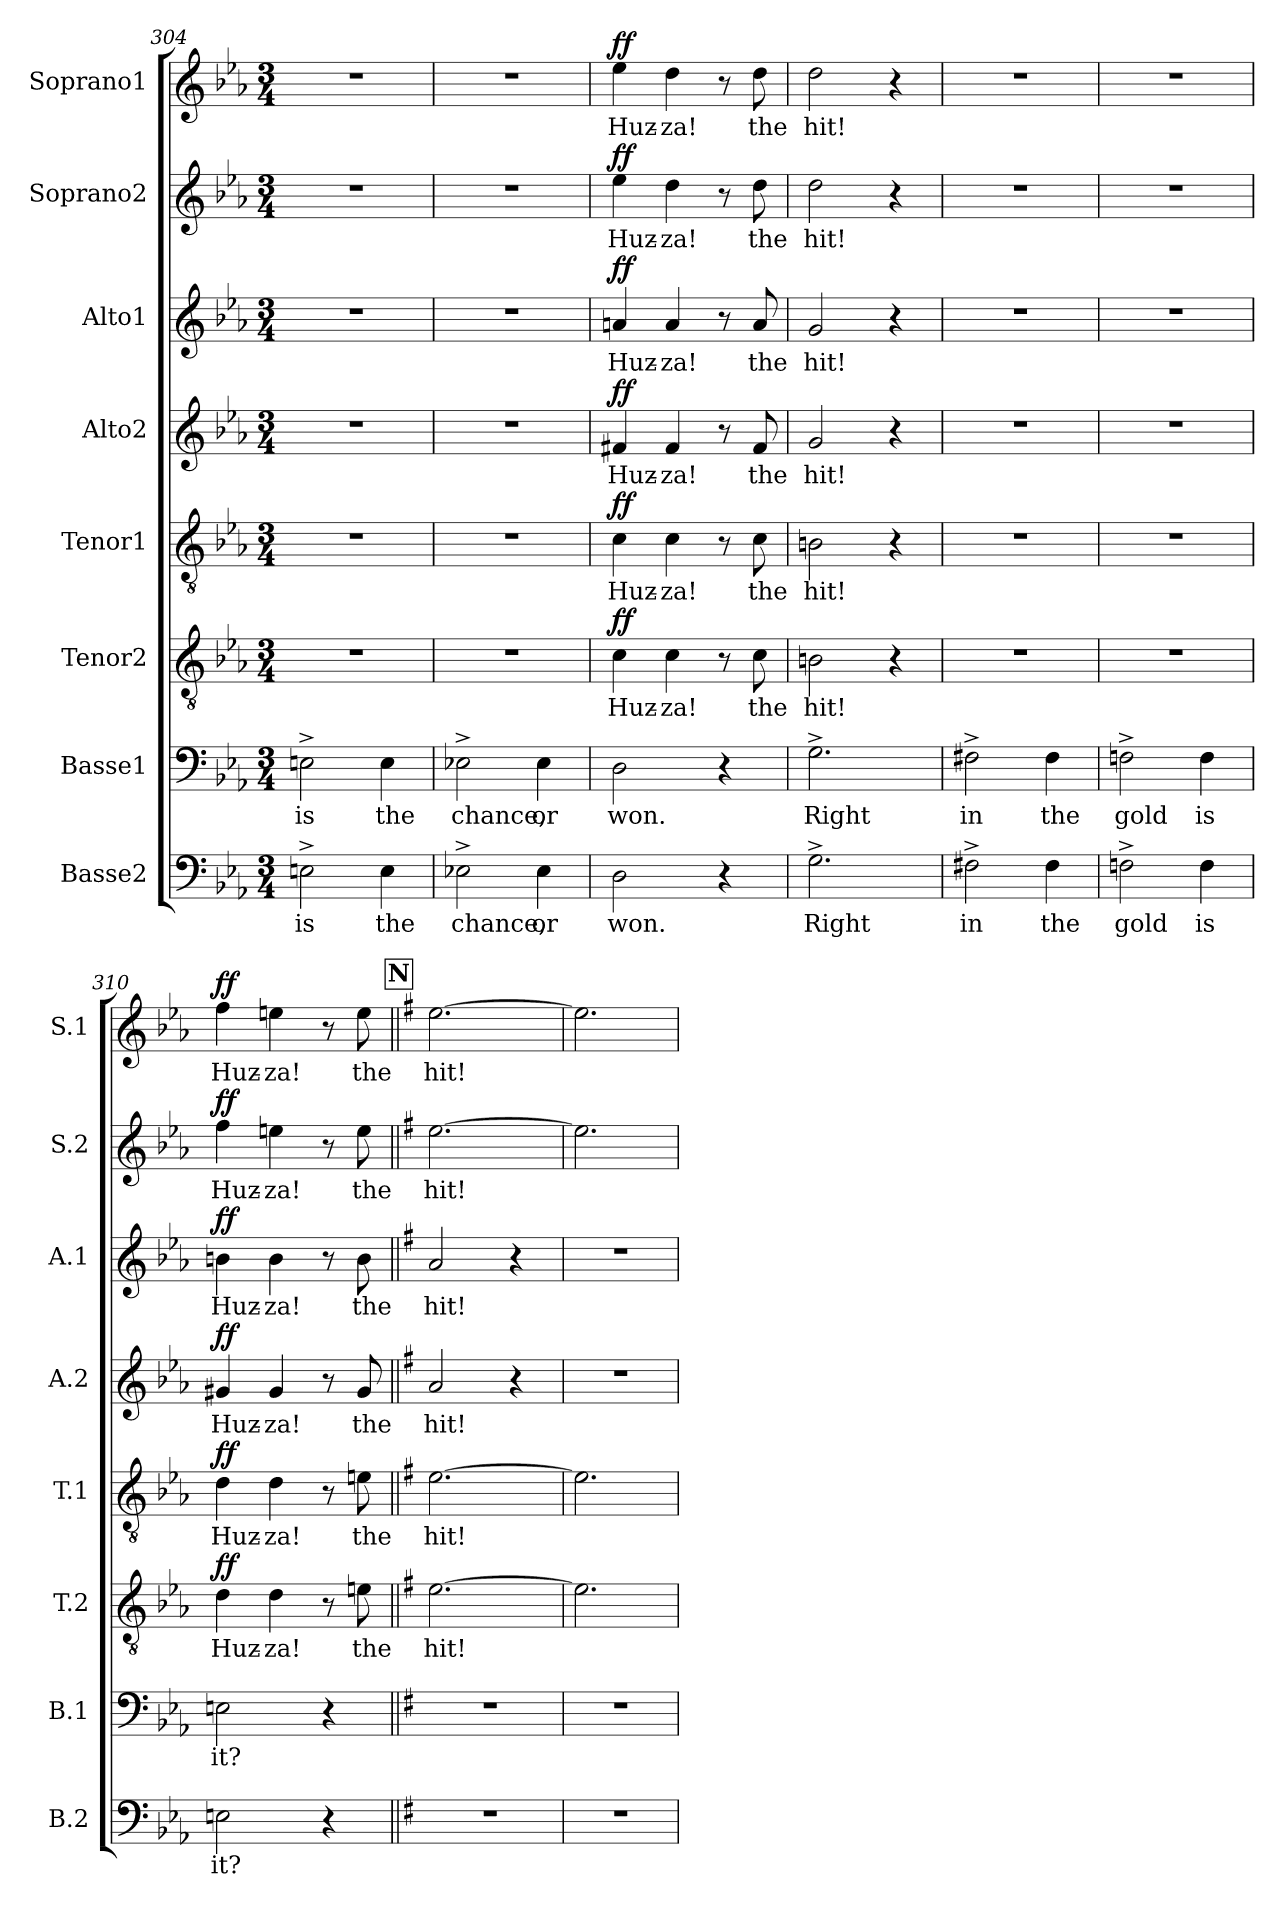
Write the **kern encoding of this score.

**kern	**text	**kern	**text	**kern	**text	**dynam	**kern	**text	**dynam	**kern	**text	**dynam	**kern	**text	**dynam	**kern	**text	**dynam	**kern	**text	**dynam
*part8	*part8	*part7	*part7	*part6	*part6	*part6	*part5	*part5	*part5	*part4	*part4	*part4	*part3	*part3	*part3	*part2	*part2	*part2	*part1	*part1	*part1
*staff8	*staff8	*staff7	*staff7	*staff6	*staff6	*staff6	*staff5	*staff5	*staff5	*staff4	*staff4	*staff4	*staff3	*staff3	*staff3	*staff2	*staff2	*staff2	*staff1	*staff1	*staff1
*I"Basse2	*	*I"Basse1	*	*I"Tenor2	*	*	*I"Tenor1	*	*	*I"Alto2	*	*	*I"Alto1	*	*	*I"Soprano2	*	*	*I"Soprano1	*	*
*I'B.2	*	*I'B.1	*	*I'T.2	*	*	*I'T.1	*	*	*I'A.2	*	*	*I'A.1	*	*	*I'S.2	*	*	*I'S.1	*	*
*clefF4	*	*clefF4	*	*clefGv2	*	*	*clefGv2	*	*	*clefG2	*	*	*clefG2	*	*	*clefG2	*	*	*clefG2	*	*
*k[b-e-a-]	*	*k[b-e-a-]	*	*k[b-e-a-]	*	*	*k[b-e-a-]	*	*	*k[b-e-a-]	*	*	*k[b-e-a-]	*	*	*k[b-e-a-]	*	*	*k[b-e-a-]	*	*
*M3/4	*	*M3/4	*	*M3/4	*	*	*M3/4	*	*	*M3/4	*	*	*M3/4	*	*	*M3/4	*	*	*M3/4	*	*
=304	=304	=304	=304	=304	=304	=304	=304	=304	=304	=304	=304	=304	=304	=304	=304	=304	=304	=304	=304	=304	=304
!	!LO:LY:b	!	!LO:LY:b	!	!	!	!	!	!	!	!	!	!	!	!	!	!	!	!	!	!
2En^\	is	2En^\	is	2.r	.	.	2.r	.	.	2.r	.	.	2.r	.	.	2.r	.	.	2.r	.	.
!	!LO:LY:b	!	!LO:LY:b	!	!	!	!	!	!	!	!	!	!	!	!	!	!	!	!	!	!
4E\	the	4E\	the	.	.	.	.	.	.	.	.	.	.	.	.	.	.	.	.	.	.
=305	=305	=305	=305	=305	=305	=305	=305	=305	=305	=305	=305	=305	=305	=305	=305	=305	=305	=305	=305	=305	=305
!	!LO:LY:b	!	!LO:LY:b	!	!	!	!	!	!	!	!	!	!	!	!	!	!	!	!	!	!
2E-X^\	chance,	2E-X^\	chance,	2.r	.	.	2.r	.	.	2.r	.	.	2.r	.	.	2.r	.	.	2.r	.	.
!	!LO:LY:b	!	!LO:LY:b	!	!	!	!	!	!	!	!	!	!	!	!	!	!	!	!	!	!
4E-\	or	4E-\	or	.	.	.	.	.	.	.	.	.	.	.	.	.	.	.	.	.	.
=306	=306	=306	=306	=306	=306	=306	=306	=306	=306	=306	=306	=306	=306	=306	=306	=306	=306	=306	=306	=306	=306
!	!LO:LY:b	!	!LO:LY:b	!	!LO:LY:b	!LO:DY:a	!	!LO:LY:b	!LO:DY:a	!	!LO:LY:b	!LO:DY:a	!	!LO:LY:b	!LO:DY:a	!	!LO:LY:b	!LO:DY:a	!	!LO:LY:b	!LO:DY:a
2D\	won.	2D\	won.	4c\	Huz-	ff	4c\	Huz-	ff	4f#X/	Huz-	ff	4an/	Huz-	ff	4ee-\	Huz-	ff	4ee-\	Huz-	ff
!	!	!	!	!	!LO:LY:b	!	!	!LO:LY:b	!	!	!LO:LY:b	!	!	!LO:LY:b	!	!	!LO:LY:b	!	!	!LO:LY:b	!
.	.	.	.	4c\	-za!	.	4c\	-za!	.	4f#/	-za!	.	4a/	-za!	.	4dd\	-za!	.	4dd\	-za!	.
4r	.	4r	.	8r	.	.	8r	.	.	8r	.	.	8r	.	.	8r	.	.	8r	.	.
!	!	!	!	!	!LO:LY:b	!	!	!LO:LY:b	!	!	!LO:LY:b	!	!	!LO:LY:b	!	!	!LO:LY:b	!	!	!LO:LY:b	!
.	.	.	.	8c\	the	.	8c\	the	.	8f#/	the	.	8a/	the	.	8dd\	the	.	8dd\	the	.
=307	=307	=307	=307	=307	=307	=307	=307	=307	=307	=307	=307	=307	=307	=307	=307	=307	=307	=307	=307	=307	=307
!	!LO:LY:b	!	!LO:LY:b	!	!LO:LY:b	!	!	!LO:LY:b	!	!	!LO:LY:b	!	!	!LO:LY:b	!	!	!LO:LY:b	!	!	!LO:LY:b	!
2.G^\	Right	2.G^\	Right	2Bn\	hit!	.	2Bn\	hit!	.	2g/	hit!	.	2g/	hit!	.	2dd\	hit!	.	2dd\	hit!	.
.	.	.	.	4r	.	.	4r	.	.	4r	.	.	4r	.	.	4r	.	.	4r	.	.
=308	=308	=308	=308	=308	=308	=308	=308	=308	=308	=308	=308	=308	=308	=308	=308	=308	=308	=308	=308	=308	=308
!	!LO:LY:b	!	!LO:LY:b	!	!	!	!	!	!	!	!	!	!	!	!	!	!	!	!	!	!
2F#X^\	in	2F#X^\	in	2.r	.	.	2.r	.	.	2.r	.	.	2.r	.	.	2.r	.	.	2.r	.	.
!	!LO:LY:b	!	!LO:LY:b	!	!	!	!	!	!	!	!	!	!	!	!	!	!	!	!	!	!
4F#\	the	4F#\	the	.	.	.	.	.	.	.	.	.	.	.	.	.	.	.	.	.	.
=309	=309	=309	=309	=309	=309	=309	=309	=309	=309	=309	=309	=309	=309	=309	=309	=309	=309	=309	=309	=309	=309
!	!LO:LY:b	!	!LO:LY:b	!	!	!	!	!	!	!	!	!	!	!	!	!	!	!	!	!	!
2Fn^\	gold	2Fn^\	gold	2.r	.	.	2.r	.	.	2.r	.	.	2.r	.	.	2.r	.	.	2.r	.	.
!	!LO:LY:b	!	!LO:LY:b	!	!	!	!	!	!	!	!	!	!	!	!	!	!	!	!	!	!
4F\	is	4F\	is	.	.	.	.	.	.	.	.	.	.	.	.	.	.	.	.	.	.
=310	=310	=310	=310	=310	=310	=310	=310	=310	=310	=310	=310	=310	=310	=310	=310	=310	=310	=310	=310	=310	=310
!	!LO:LY:b	!	!LO:LY:b	!	!LO:LY:b	!LO:DY:a	!	!LO:LY:b	!LO:DY:a	!	!LO:LY:b	!LO:DY:a	!	!LO:LY:b	!LO:DY:a	!	!LO:LY:b	!LO:DY:a	!	!LO:LY:b	!LO:DY:a
2En\	it?	2En\	it?	4d\	Huz-	ff	4d\	Huz-	ff	4g#X/	Huz-	ff	4bn\	Huz-	ff	4ff\	Huz-	ff	4ff\	Huz-	ff
!	!	!	!	!	!LO:LY:b	!	!	!LO:LY:b	!	!	!LO:LY:b	!	!	!LO:LY:b	!	!	!LO:LY:b	!	!	!LO:LY:b	!
.	.	.	.	4d\	-za!	.	4d\	-za!	.	4g#/	-za!	.	4b\	-za!	.	4een\	-za!	.	4een\	-za!	.
4r	.	4r	.	8r	.	.	8r	.	.	8r	.	.	8r	.	.	8r	.	.	8r	.	.
!	!	!	!	!	!LO:LY:b	!	!	!LO:LY:b	!	!	!LO:LY:b	!	!	!LO:LY:b	!	!	!LO:LY:b	!	!	!LO:LY:b	!
.	.	.	.	8en\	the	.	8en\	the	.	8g#/	the	.	8b\	the	.	8ee\	the	.	8ee\	the	.
!!LO:REH:place=s1:a:B:fs=14:t=N
=311||	=311||	=311||	=311||	=311||	=311||	=311||	=311||	=311||	=311||	=311||	=311||	=311||	=311||	=311||	=311||	=311||	=311||	=311||	=311||	=311||	=311||
*k[f#]	*	*k[f#]	*	*k[f#]	*	*	*k[f#]	*	*	*k[f#]	*	*	*k[f#]	*	*	*k[f#]	*	*	*k[f#]	*	*
!	!	!	!	!	!LO:LY:b	!	!	!LO:LY:b	!	!	!LO:LY:b	!	!	!LO:LY:b	!	!	!LO:LY:b	!	!	!LO:LY:b	!
2.r	.	2.r	.	[2.e\	hit!	.	[2.e\	hit!	.	2a/	hit!	.	2a/	hit!	.	[2.ee\	hit!	.	[2.ee\	hit!	.
.	.	.	.	.	.	.	.	.	.	4r	.	.	4r	.	.	.	.	.	.	.	.
=312	=312	=312	=312	=312	=312	=312	=312	=312	=312	=312	=312	=312	=312	=312	=312	=312	=312	=312	=312	=312	=312
2.r	.	2.r	.	2.e\]	.	.	2.e\]	.	.	2.r	.	.	2.r	.	.	2.ee\]	.	.	2.ee\]	.	.
=	=	=	=	=	=	=	=	=	=	=	=	=	=	=	=	=	=	=	=	=	=
*-	*-	*-	*-	*-	*-	*-	*-	*-	*-	*-	*-	*-	*-	*-	*-	*-	*-	*-	*-	*-	*-
